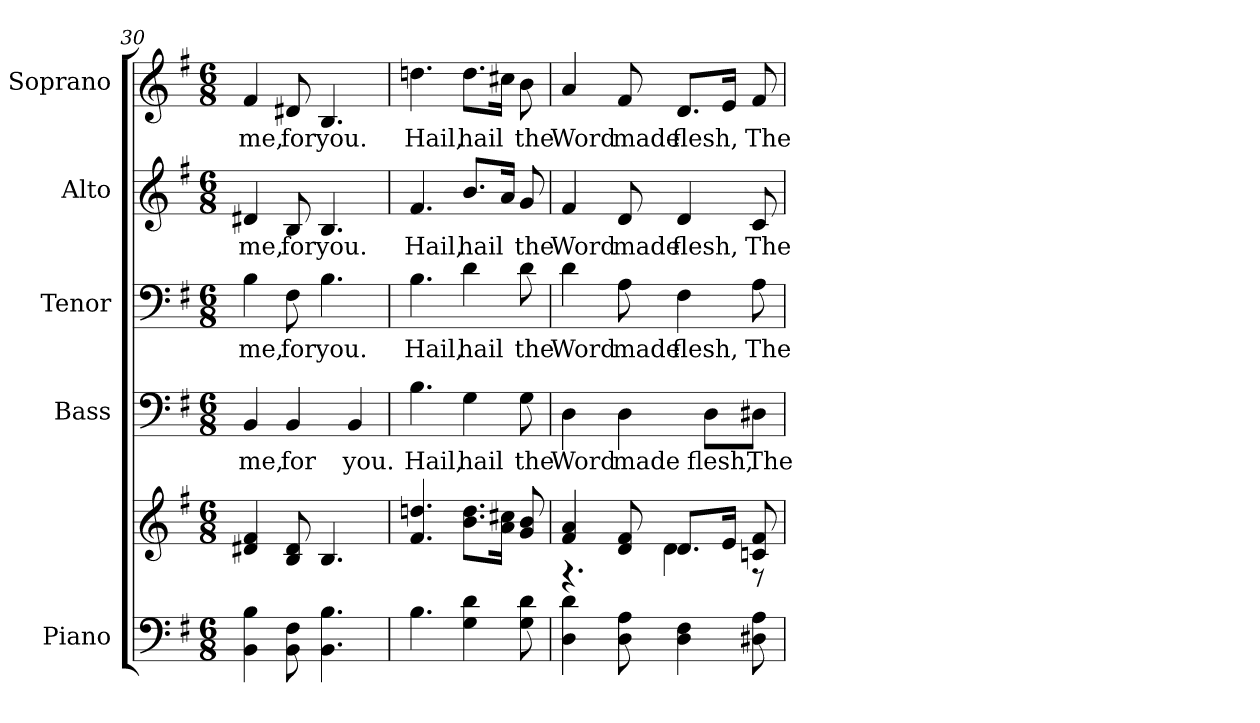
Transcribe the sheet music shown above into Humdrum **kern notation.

**kern	**kern	**kern	**text	**kern	**text	**kern	**text	**kern	**text
*part5	*part5	*part4	*part4	*part3	*part3	*part2	*part2	*part1	*part1
*staff6	*staff5	*staff4	*staff4	*staff3	*staff3	*staff2	*staff2	*staff1	*staff1
*I"Piano	*	*I"Bass	*	*I"Tenor	*	*I"Alto	*	*I"Soprano	*
*I'Pno.	*	*I'B.	*	*I'T.	*	*I'A.	*	*I'S.	*
!!LO:PB:g=z
*clefF4	*clefG2	*clefF4	*	*clefF4	*	*clefG2	*	*clefG2	*
*k[f#]	*k[f#]	*k[f#]	*	*k[f#]	*	*k[f#]	*	*k[f#]	*
*G:	*G:	*G:	*	*G:	*	*G:	*	*G:	*
*M6/8	*M6/8	*M6/8	*	*M6/8	*	*M6/8	*	*M6/8	*
=30	=30	=30	=30	=30	=30	=30	=30	=30	=30
!	!	!	!LO:LY:b:color=#000000	!	!	!	!	!	!
!	!	!	!	!	!LO:LY:b:color=#000000	!	!	!	!
!	!	!	!	!	!	!	!LO:LY:b:color=#000000	!	!
!	!	!	!	!	!	!	!	!	!LO:LY:b:color=#000000
4BBi\ 4Bi	4d#Xi/ 4f#i	4BBi/	me,	4Bi\	me,	4d#Xi/	me,	4f#i/	me,
!	!	!	!LO:LY:b:color=#000000	!	!	!	!	!	!
!	!	!	!	!	!LO:LY:b:color=#000000	!	!	!	!
!	!	!	!	!	!	!	!LO:LY:b:color=#000000	!	!
!	!	!	!	!	!	!	!	!	!LO:LY:b:color=#000000
8BBi\ 8F#i	8Bi/ 8d#i	4BBi/	for	8F#i\	for	8Bi/	for	8d#Xi/	for
!	!	!	!	!	!LO:LY:b:color=#000000	!	!	!	!
!	!	!	!	!	!	!	!LO:LY:b:color=#000000	!	!
!	!	!	!	!	!	!	!	!	!LO:LY:b:color=#000000
4.BBi\ 4.Bi	4.Bi/	.	.	4.Bi\	you.	4.Bi/	you.	4.Bi/	you.
!	!	!	!LO:LY:b:color=#000000	!	!	!	!	!	!
.	.	4BBi/	you.	.	.	.	.	.	.
=31	=31	=31	=31	=31	=31	=31	=31	=31	=31
!	!	!	!LO:LY:b:color=#000000	!	!	!	!	!	!
!	!	!	!	!	!LO:LY:b:color=#000000	!	!	!	!
!	!	!	!	!	!	!	!LO:LY:b:color=#000000	!	!
!	!	!	!	!	!	!	!	!	!LO:LY:b:color=#000000
4.Bi\	4.f#i/ 4.ddni	4.Bi\	Hail,	4.Bi\	Hail,	4.f#i/	Hail,	4.ddni\	Hail,
!	!	!	!LO:LY:b:color=#000000	!	!	!	!	!	!
!	!	!	!	!	!LO:LY:b:color=#000000	!	!	!	!
!	!	!	!	!	!	!	!LO:LY:b:color=#000000	!	!
!	!	!	!	!	!	!	!	!	!LO:LY:b:color=#000000
4Gi\ 4di	8.bi\ 8.ddiL	4Gi\	hail	4di\	hail	8.bi/L	hail	8.ddi\L	hail
.	16ai\ 16cc#XiJk	.	.	.	.	16ai/Jk	.	16cc#Xi\Jk	.
!	!	!	!LO:LY:b:color=#000000	!	!	!	!	!	!
!	!	!	!	!	!LO:LY:b:color=#000000	!	!	!	!
!	!	!	!	!	!	!	!LO:LY:b:color=#000000	!	!
!	!	!	!	!	!	!	!	!	!LO:LY:b:color=#000000
8Gi\ 8di	8gi/ 8bi	8Gi\	the	8di\	the	8gi/	the	8bi\	the
!!LO:PB:g=z
=32	=32	=32	=32	=32	=32	=32	=32	=32	=32
*	*^	*	*	*	*	*	*	*	*
!	!	!	!	!LO:LY:b:color=#000000	!	!	!	!	!	!
!	!	!	!	!	!	!LO:LY:b:color=#000000	!	!	!	!
!	!	!	!	!	!	!	!	!LO:LY:b:color=#000000	!	!
!	!	!	!	!	!	!	!	!	!	!LO:LY:b:color=#000000
4Di\ 4di	4f#i/ 4ai	4.r	4Di\	Word	4di\	Word	4f#i/	Word	4ai/	Word
!	!	!	!	!LO:LY:b:color=#000000	!	!	!	!	!	!
!	!	!	!	!	!	!LO:LY:b:color=#000000	!	!	!	!
!	!	!	!	!	!	!	!	!LO:LY:b:color=#000000	!	!
!	!	!	!	!	!	!	!	!	!	!LO:LY:b:color=#000000
8Di\ 8Ai	8di/ 8f#i	.	4Di\	made	8Ai\	made	8di/	made	8f#i/	made
!	!	!	!	!	!	!LO:LY:b:color=#000000	!	!	!	!
!	!	!	!	!	!	!	!	!LO:LY:b:color=#000000	!	!
!	!	!	!	!	!	!	!	!	!	!LO:LY:b:color=#000000
4Di\ 4F#i	8.di/L	4di\	.	.	4F#i\	flesh,	4di/	flesh,	8.di/L	flesh,
!	!	!	!	!LO:LY:b:color=#000000	!	!	!	!	!	!
.	.	.	8Di\L	flesh,	.	.	.	.	.	.
.	16ei/Jk	.	.	.	.	.	.	.	16ei/Jk	.
!	!	!	!	!LO:LY:b:color=#000000	!	!	!	!	!	!
!	!	!	!	!	!	!LO:LY:b:color=#000000	!	!	!	!
!	!	!	!	!	!	!	!	!LO:LY:b:color=#000000	!	!
!	!	!	!	!	!	!	!	!	!	!LO:LY:b:color=#000000
8D#Xi\ 8Ai	8cni/ 8f#i	8r	8D#Xi\J	The	8Ai\	The	8ci/	The	8f#i/	The
*	*v	*v	*	*	*	*	*	*	*	*
=	=	=	=	=	=	=	=	=	=
*-	*-	*-	*-	*-	*-	*-	*-	*-	*-
